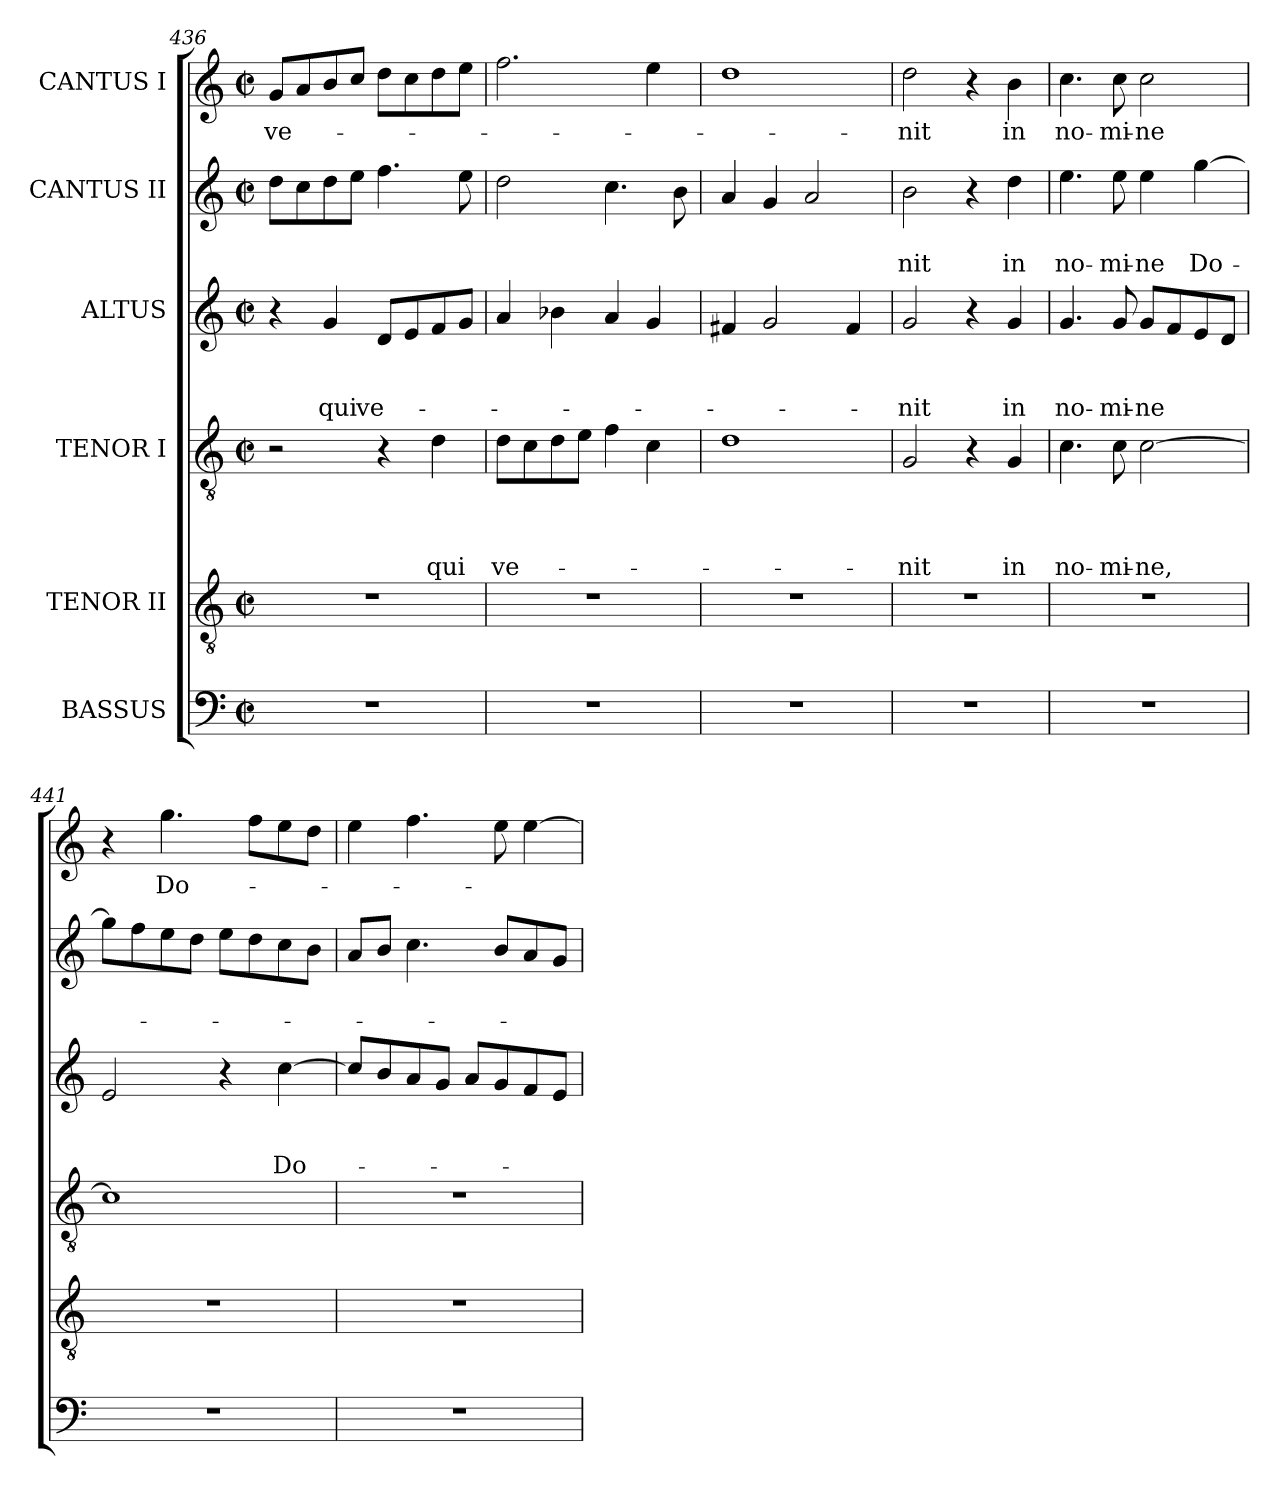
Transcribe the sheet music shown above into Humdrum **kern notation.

**kern	**kern	**kern	**text	**text	**text	**text	**kern	**text	**text	**text	**kern	**text	**text	**kern	**text
*part6	*part5	*part4	*part4	*part4	*part4	*part4	*part3	*part3	*part3	*part3	*part2	*part2	*part2	*part1	*part1
*staff6	*staff5	*staff4	*staff4	*staff4	*staff4	*staff4	*staff3	*staff3	*staff3	*staff3	*staff2	*staff2	*staff2	*staff1	*staff1
*I"BASSUS	*I"TENOR II	*I"TENOR I	*	*	*	*	*I"ALTUS	*	*	*	*I"CANTUS II	*	*	*I"CANTUS I	*
*clefF4	*clefGv2	*clefGv2	*	*	*	*	*clefG2	*	*	*	*clefG2	*	*	*clefG2	*
*k[]	*k[]	*k[]	*	*	*	*	*k[]	*	*	*	*k[]	*	*	*k[]	*
*C:	*C:	*C:	*	*	*	*	*C:	*	*	*	*C:	*	*	*C:	*
*M2/2	*M2/2	*M2/2	*	*	*	*	*M2/2	*	*	*	*M2/2	*	*	*M2/2	*
*met(c|)	*met(c|)	*met(c|)	*	*	*	*	*met(c|)	*	*	*	*met(c|)	*	*	*met(c|)	*
=436	=436	=436	=436	=436	=436	=436	=436	=436	=436	=436	=436	=436	=436	=436	=436
1r	1r	2r	.	.	.	.	4r	.	.	.	8dd\L	.	.	8g/L	ve-
.	.	.	.	.	.	.	.	.	.	.	8cc\	.	.	8a/	.
.	.	.	.	.	.	.	4g/	.	.	qui	8dd\	.	.	8b/	.
.	.	.	.	.	.	.	.	.	.	.	8ee\J	.	.	8cc/J	.
.	.	4r	.	.	.	.	8d/L	.	.	ve-	4.ff\	.	.	8dd\L	.
.	.	.	.	.	.	.	8e/	.	.	.	.	.	.	8cc\	.
.	.	4d\	.	.	.	qui	8f/	.	.	.	.	.	.	8dd\	.
.	.	.	.	.	.	.	8g/J	.	.	.	8ee\	.	.	8ee\J	.
=437	=437	=437	=437	=437	=437	=437	=437	=437	=437	=437	=437	=437	=437	=437	=437
1r	1r	8d\L	.	.	.	ve-	4a/	.	.	.	2dd\	.	.	2.ff\	.
.	.	8c\	.	.	.	.	.	.	.	.	.	.	.	.	.
.	.	8d\	.	.	.	.	4b-\	.	.	.	.	.	.	.	.
.	.	8e\J	.	.	.	.	.	.	.	.	.	.	.	.	.
.	.	4f\	.	.	.	.	4a/	.	.	.	4.cc\	.	.	.	.
.	.	4c\	.	.	.	.	4g/	.	.	.	.	.	.	4ee\	.
.	.	.	.	.	.	.	.	.	.	.	8b\	.	.	.	.
=438	=438	=438	=438	=438	=438	=438	=438	=438	=438	=438	=438	=438	=438	=438	=438
1r	1r	1d	.	.	.	.	4f#X/	.	.	.	4a/	.	.	1dd	.
.	.	.	.	.	.	.	2g/	.	.	.	4g/	.	.	.	.
.	.	.	.	.	.	.	.	.	.	.	2a/	.	.	.	.
.	.	.	.	.	.	.	4f#/	.	.	.	.	.	.	.	.
=439	=439	=439	=439	=439	=439	=439	=439	=439	=439	=439	=439	=439	=439	=439	=439
1r	1r	2G/	.	.	.	-nit	2g/	.	.	-nit	2b\	.	-nit	2dd\	-nit
.	.	4r	.	.	.	.	4r	.	.	.	4r	.	.	4r	.
.	.	4G/	.	.	.	in	4g/	.	.	in	4dd\	.	in	4b\	in
=440	=440	=440	=440	=440	=440	=440	=440	=440	=440	=440	=440	=440	=440	=440	=440
1r	1r	4.c\	.	.	.	no-	4.g/	.	.	no-	4.ee\	.	no-	4.cc\	no-
.	.	8c\	.	.	.	-mi-	8g/	.	.	-mi-	8ee\	.	-mi-	8cc\	-mi-
.	.	[2c\	.	.	.	-ne,	8g/L	.	.	-ne	4ee\	.	-ne	2cc\	-ne
.	.	.	.	.	.	.	8f/	.	.	.	.	.	.	.	.
.	.	.	.	.	.	.	8e/	.	.	.	[4gg\	.	Do-	.	.
.	.	.	.	.	.	.	8d/J	.	.	.	.	.	.	.	.
!!LO:LB:g=z
=441	=441	=441	=441	=441	=441	=441	=441	=441	=441	=441	=441	=441	=441	=441	=441
1r	1r	1c]	.	.	.	.	2e/	.	.	.	8gg\L]	.	.	4r	.
.	.	.	.	.	.	.	.	.	.	.	8ff\	.	.	.	.
.	.	.	.	.	.	.	.	.	.	.	8ee\	.	.	4.gg\	Do-
.	.	.	.	.	.	.	.	.	.	.	8dd\J	.	.	.	.
.	.	.	.	.	.	.	4r	.	.	.	8ee\L	.	.	.	.
.	.	.	.	.	.	.	.	.	.	.	8dd\	.	.	8ff\L	.
.	.	.	.	.	.	.	[4cc\	.	.	Do-	8cc\	.	.	8ee\	.
.	.	.	.	.	.	.	.	.	.	.	8b\J	.	.	8dd\J	.
=442	=442	=442	=442	=442	=442	=442	=442	=442	=442	=442	=442	=442	=442	=442	=442
1r	1r	1r	.	.	.	.	8cc/L]	.	.	.	8a/L	.	.	4ee\	.
.	.	.	.	.	.	.	8b/	.	.	.	8b/J	.	.	.	.
.	.	.	.	.	.	.	8a/	.	.	.	4.cc\	.	.	4.ff\	.
.	.	.	.	.	.	.	8g/J	.	.	.	.	.	.	.	.
.	.	.	.	.	.	.	8a/L	.	.	.	.	.	.	.	.
.	.	.	.	.	.	.	8g/	.	.	.	8b/L	.	.	8ee\	.
.	.	.	.	.	.	.	8f/	.	.	.	8a/	.	.	[4ee\	.
.	.	.	.	.	.	.	8e/J	.	.	.	8g/J	.	.	.	.
=	=	=	=	=	=	=	=	=	=	=	=	=	=	=	=
*-	*-	*-	*-	*-	*-	*-	*-	*-	*-	*-	*-	*-	*-	*-	*-
